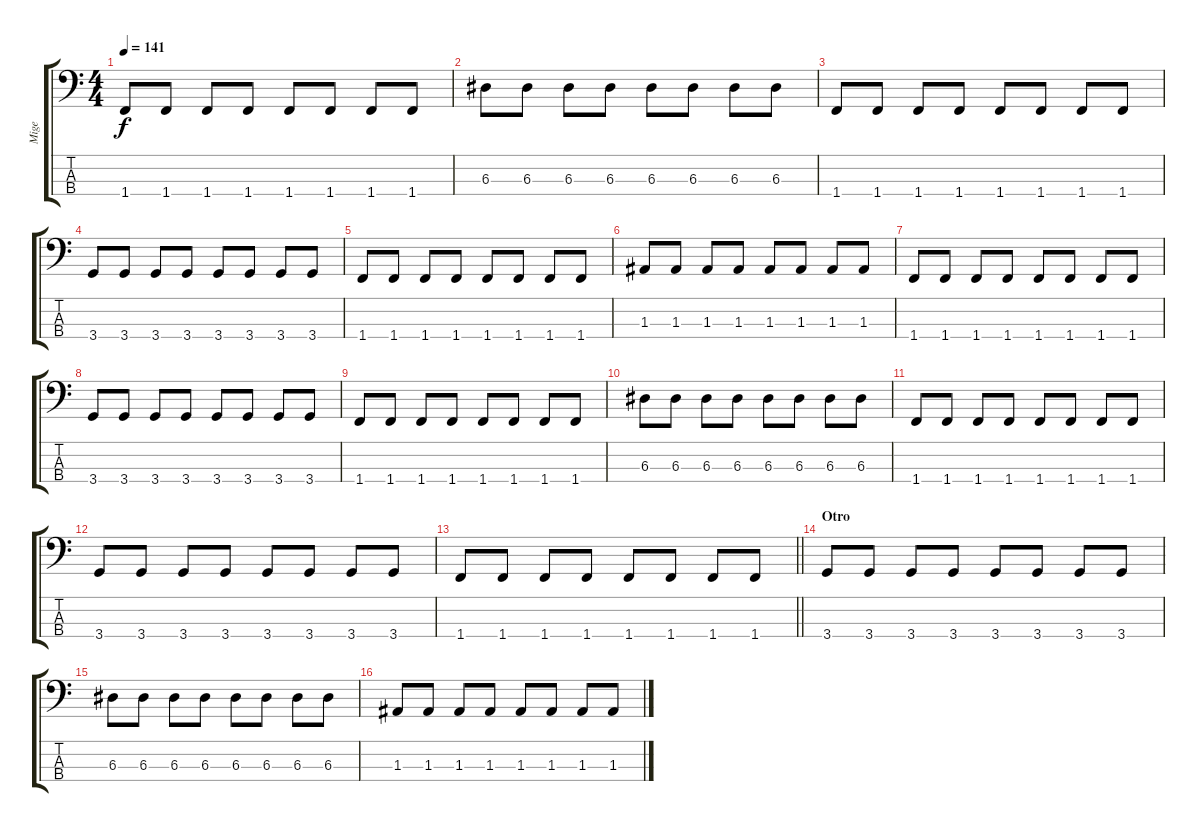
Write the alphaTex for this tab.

\track ("Mige" "Mige") {instrument electricbassfinger}
\staff {score tabs}
\tuning (G2 D2 A1 E1) {hide}
\ts (4 4)
\tempo 141
\clef f4
\ks c
1.4.8{dy f} 1.4.8 1.4.8 1.4.8 1.4.8 1.4.8 1.4.8 1.4.8 |
6.3.8 6.3.8 6.3.8 6.3.8 6.3.8 6.3.8 6.3.8 6.3.8 |
1.4.8 1.4.8 1.4.8 1.4.8 1.4.8 1.4.8 1.4.8 1.4.8 |
3.4.8 3.4.8 3.4.8 3.4.8 3.4.8 3.4.8 3.4.8 3.4.8 |
1.4.8 1.4.8 1.4.8 1.4.8 1.4.8 1.4.8 1.4.8 1.4.8 |
1.3.8 1.3.8 1.3.8 1.3.8 1.3.8 1.3.8 1.3.8 1.3.8 |
1.4.8 1.4.8 1.4.8 1.4.8 1.4.8 1.4.8 1.4.8 1.4.8 |
3.4.8 3.4.8 3.4.8 3.4.8 3.4.8 3.4.8 3.4.8 3.4.8 |
1.4.8 1.4.8 1.4.8 1.4.8 1.4.8 1.4.8 1.4.8 1.4.8 |
6.3.8 6.3.8 6.3.8 6.3.8 6.3.8 6.3.8 6.3.8 6.3.8 |
1.4.8 1.4.8 1.4.8 1.4.8 1.4.8 1.4.8 1.4.8 1.4.8 |
3.4.8 3.4.8 3.4.8 3.4.8 3.4.8 3.4.8 3.4.8 3.4.8 |
\barLineRight lightlight
1.4.8 1.4.8 1.4.8 1.4.8 1.4.8 1.4.8 1.4.8 1.4.8 |
\section ("" "Otro")
3.4.8 3.4.8 3.4.8 3.4.8 3.4.8 3.4.8 3.4.8 3.4.8 |
6.3.8 6.3.8 6.3.8 6.3.8 6.3.8 6.3.8 6.3.8 6.3.8 |
1.3.8 1.3.8 1.3.8 1.3.8 1.3.8 1.3.8 1.3.8 1.3.8
